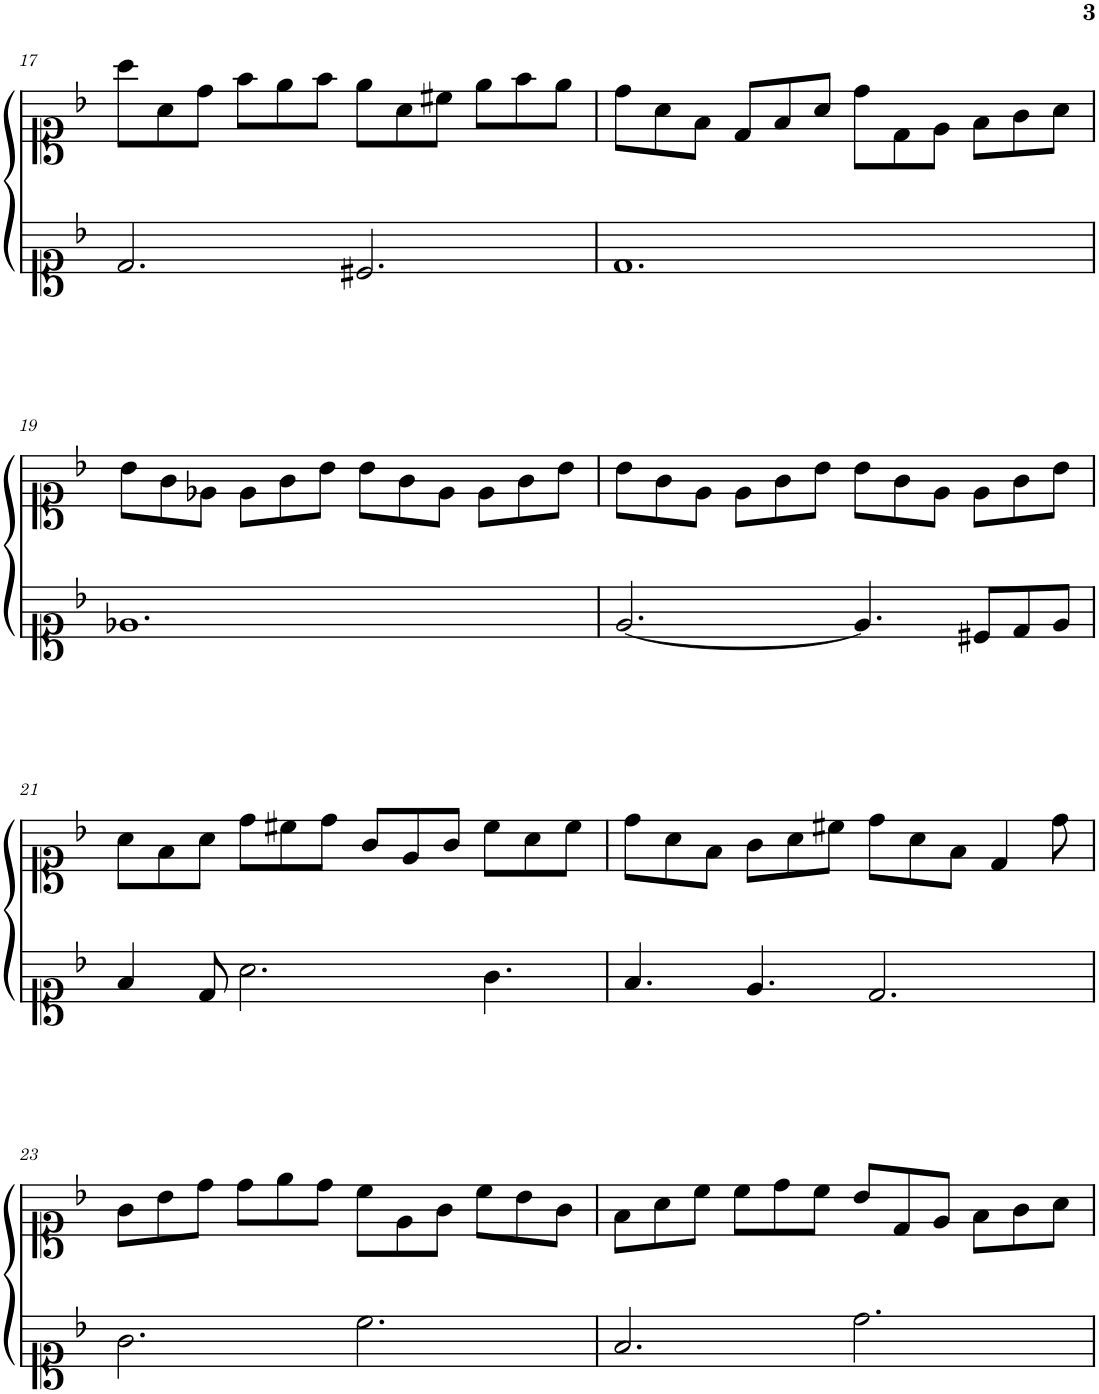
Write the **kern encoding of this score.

**kern	**kern
*part1	*part1
*staff2	*staff1
*I"Bb Clarinet	*
*I'Bb Cl.	*
!!LO:PB:g=z
*clefC1	*clefC1
*Trd1c2	*Trd1c2
*k[b-]	*k[b-]
*M12/8	*M12/8
=17	=17
2.d/	8aa\L
.	8a\
.	8dd\J
.	8ff\L
.	8ee\
.	8ff\J
2.c#X/	8ee\L
.	8a\
.	8cc#X\J
.	8ee\L
.	8ff\
.	8ee\J
=18	=18
1.d	8dd\L
.	8a\
.	8f\J
.	8d/L
.	8f/
.	8a/J
.	8dd\L
.	8d\
.	8e\J
.	8f\L
.	8g\
.	8a\J
!!LO:LB:g=z
=19	=19
1.e-X	8b-\L
.	8g\
.	8e-X\J
.	8e-\L
.	8g\
.	8b-\J
.	8b-\L
.	8g\
.	8e-\J
.	8e-\L
.	8g\
.	8b-\J
=20	=20
[2.e/	8b-\L
.	8g\
.	8e\J
.	8e\L
.	8g\
.	8b-\J
4.e/]	8b-\L
.	8g\
.	8e\J
8c#X/L	8e\L
8d/	8g\
8e/J	8b-\J
!!LO:LB:g=z
=21	=21
4f/	8a\L
.	8f\
8d/	8a\J
2.a\	8dd\L
.	8cc#X\
.	8dd\J
.	8g/L
.	8e/
.	8g/J
4.g\	8cc#\L
.	8a\
.	8cc#\J
=22	=22
4.f/	8dd\L
.	8a\
.	8f\J
4.e/	8g\L
.	8a\
.	8cc#X\J
2.d/	8dd\L
.	8a\
.	8f\J
.	4d/
.	8dd\
!!LO:LB:g=z
=23	=23
2.g\	8g\L
.	8b-\
.	8dd\J
.	8dd\L
.	8ee\
.	8dd\J
2.cc\	8cc\L
.	8e\
.	8g\J
.	8cc\L
.	8b-\
.	8g\J
=24	=24
2.f/	8f\L
.	8a\
.	8cc\J
.	8cc\L
.	8dd\
.	8cc\J
2.b-\	8b-/L
.	8d/
.	8e/J
.	8f\L
.	8g\
.	8a\J
=	=
*-	*-
